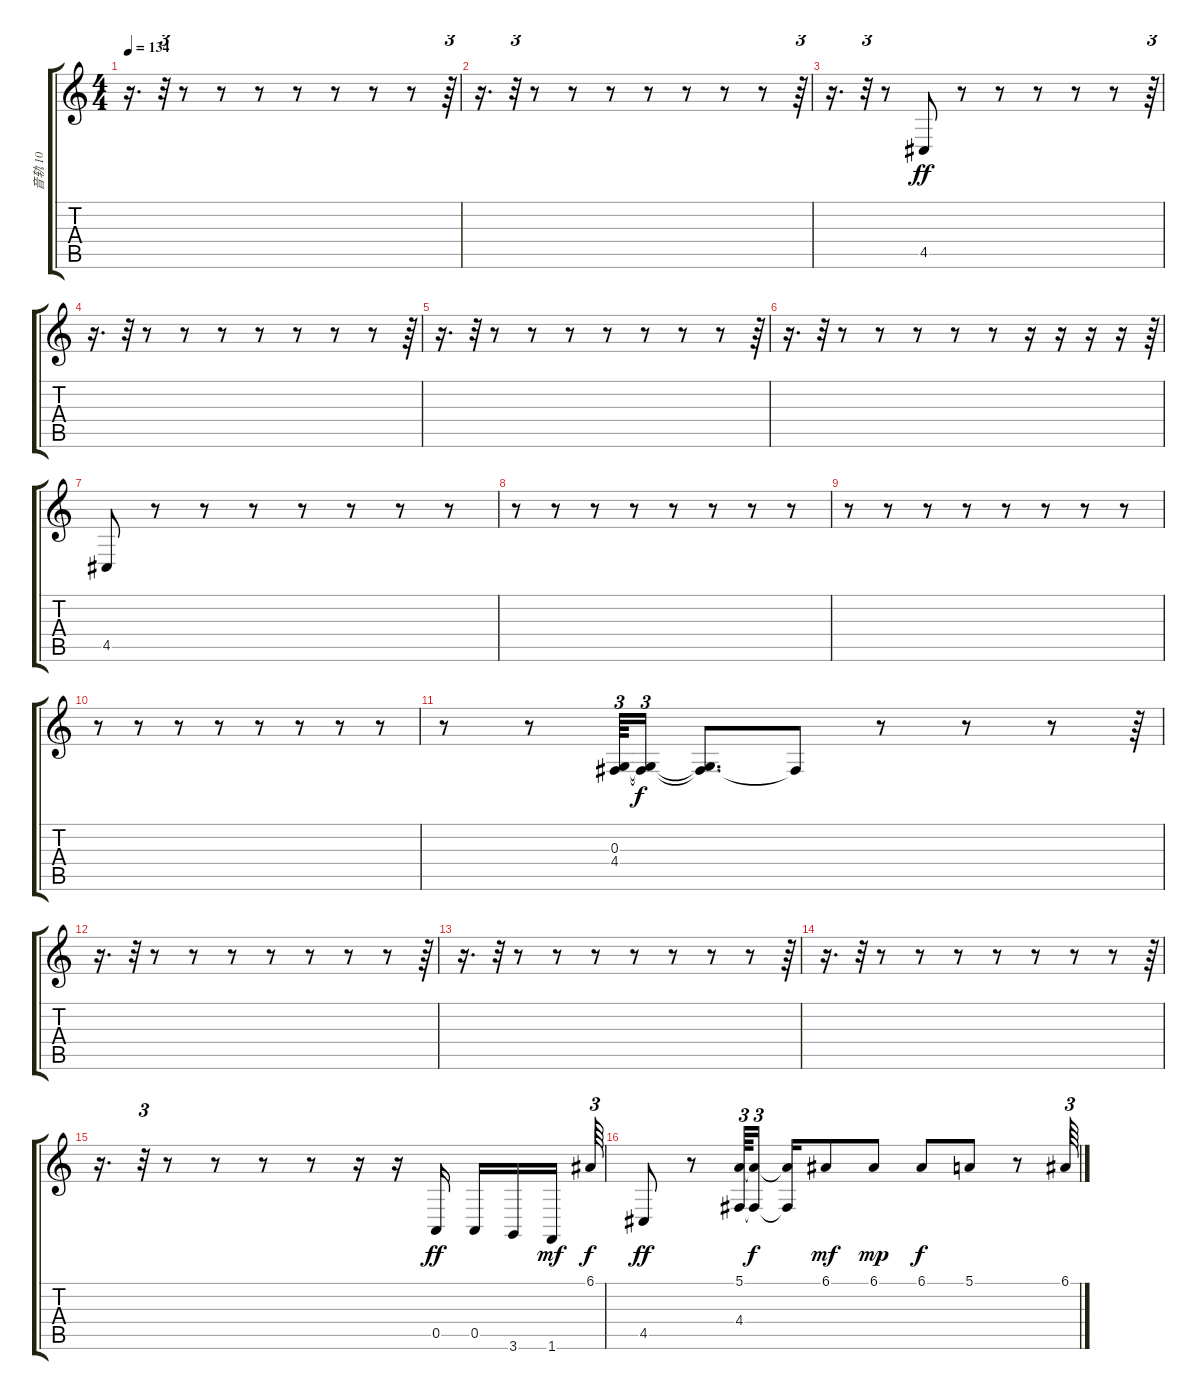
\track ("音轨 10" "音轨 10") {instrument sopranosax}
\staff {score tabs}
\tuning (E4 B3 G3 D3 A2 E2) {hide}
\ts (4 4)
\tempo 134
\clef g2
\ks c
r.16{d dy ff} r.32{tu (3 2)} r.8 r.8 r.8 r.8 r.8 r.8 r.8 r.64{tu (3 2)} |
r.16{d} r.32{tu (3 2)} r.8 r.8 r.8 r.8 r.8 r.8 r.8 r.64{tu (3 2)} |
r.16{d} r.32{tu (3 2)} r.8 4.5.8 r.8 r.8 r.8 r.8 r.8 r.64{tu (3 2)} |
r.16{d} r.32{tu (3 2)} r.8 r.8 r.8 r.8 r.8 r.8 r.8 r.64{tu (3 2)} |
r.16{d} r.32{tu (3 2)} r.8 r.8 r.8 r.8 r.8 r.8 r.8 r.64{tu (3 2)} |
r.16{d} r.32{tu (3 2)} r.8 r.8 r.8 r.8 r.8 r.16 r.16 r.16 r.16 r.64{tu (3 2)} |
4.5.8 r.8 r.8 r.8 r.8 r.8 r.8 r.8 |
r.8 r.8 r.8 r.8 r.8 r.8 r.8 r.8 |
r.8 r.8 r.8 r.8 r.8 r.8 r.8 r.8 |
r.8 r.8 r.8 r.8 r.8 r.8 r.8 r.8 |
r.8 r.8 (0.3 4.4).64{tu (3 2)} (0.3{t} 4.4{t}).16{tu (3 2) dy f} (0.3{t} 4.4{t}).8{d} 4.4{t}.8 r.8 r.8 r.8 r.64{tu (3 2)} |
r.16{d} r.32{tu (3 2)} r.8 r.8 r.8 r.8 r.8 r.8 r.8 r.64{tu (3 2)} |
r.16{d} r.32{tu (3 2)} r.8 r.8 r.8 r.8 r.8 r.8 r.8 r.64{tu (3 2)} |
r.16{d} r.32{tu (3 2)} r.8 r.8 r.8 r.8 r.8 r.8 r.8 r.64{tu (3 2)} |
r.16{d} r.32{tu (3 2)} r.8 r.8 r.8 r.8 r.16 r.16 0.5.16{dy ff} 0.5.16 3.6.16 1.6.16{dy mf} 6.1.64{tu (3 2) dy f} |
4.5.8{dy ff} r.8 (5.1 4.4).64{tu (3 2)} (5.1{t} 4.4{t}).16{tu (3 2) dy f} (5.1{t} 4.4{t}).16 6.1.8{dy mf} 6.1.8{dy mp} 6.1.8{dy f} 5.1.8 r.8 6.1.64{tu (3 2)}
